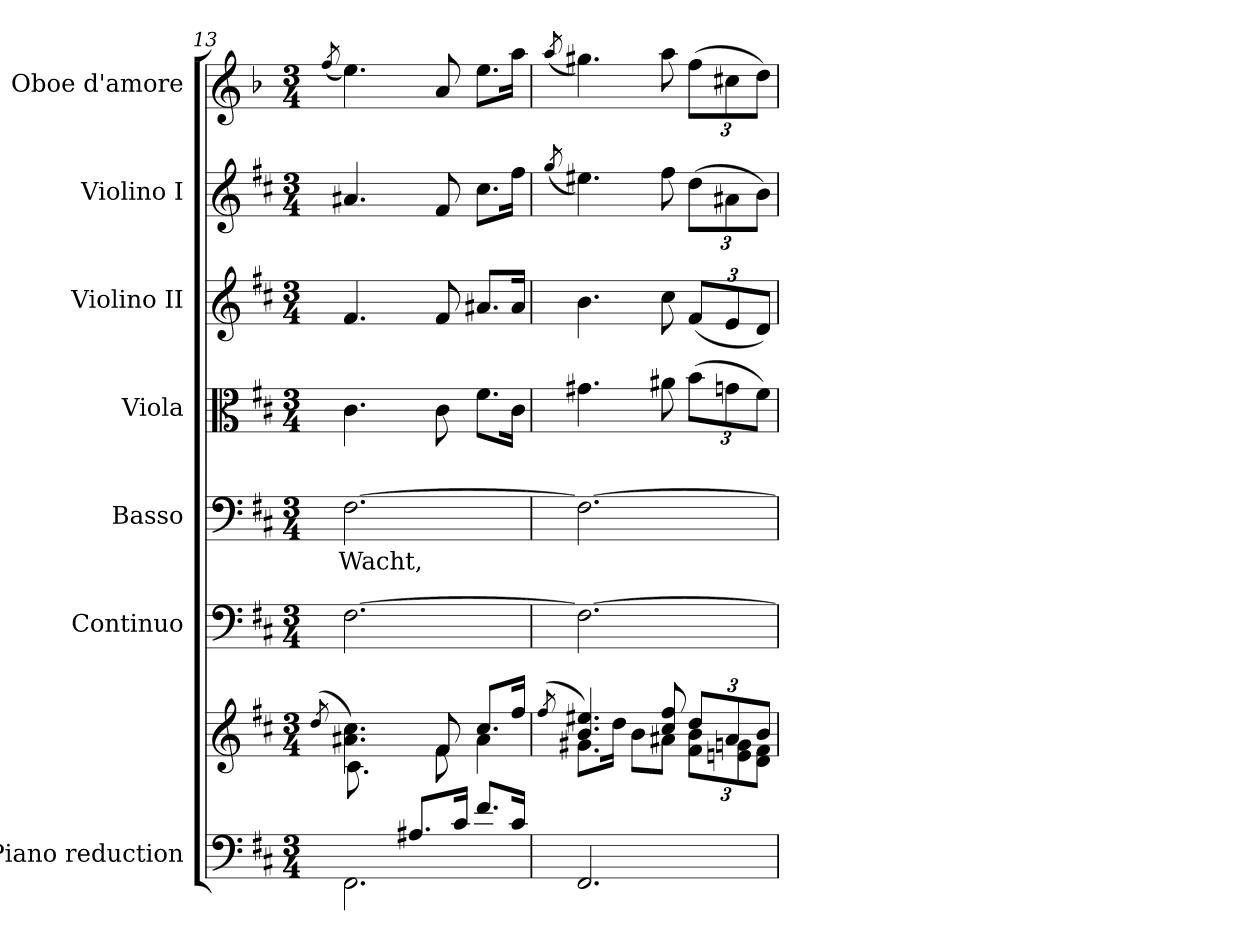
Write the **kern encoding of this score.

**kern	**kern	**dynam	**kern	**kern	**text	**kern	**dynam	**kern	**dynam	**kern	**dynam	**kern	**dynam
*part7	*part7	*part7	*part6	*part5	*part5	*part4	*part4	*part3	*part3	*part2	*part2	*part1	*part1
*staff8	*staff7	*staff7/8	*staff6	*staff5	*staff5	*staff4	*staff4	*staff3	*staff3	*staff2	*staff2	*staff1	*staff1
*I"Piano reduction	*	*	*I"Continuo	*I"Basso	*	*I"Viola	*	*I"Violino II	*	*I"Violino I	*	*I"Oboe d'amore	*
*I'Pno	*	*	*	*	*	*	*	*	*	*	*	*I'Ob	*
!!LO:PB:g=z
*clefF4	*clefG2	*	*clefF4	*clefF4	*	*clefC3	*	*clefG2	*	*clefG2	*	*clefG2	*
*	*	*	*	*	*	*	*	*	*	*	*	*ITrd2c3	*
*k[f#c#]	*k[f#c#]	*	*k[f#c#]	*k[f#c#]	*	*k[f#c#]	*	*k[f#c#]	*	*k[f#c#]	*	*k[f#c#]	*
*M3/4	*M3/4	*	*M3/4	*M3/4	*	*M3/4	*	*M3/4	*	*M3/4	*	*M3/4	*
=13	=13	=13	=13	=13	=13	=13	=13	=13	=13	=13	=13	=13	=13
.	(>8qdd/	.	.	.	.	.	.	.	.	.	.	(<8qdd/	.
*^	*^	*	*	*	*	*	*	*	*	*	*	*	*
*	*	*	*^	*	*	*	*	*	*	*	*	*	*	*	*
!	!	!	!	!	!	!	!	!LO:LY:b	!	!	!	!	!	!	!	!
8.ryy	2.FF#\	4.a#X\ 4.cc#\)	4.ryy	8.c#\L	.	[2.F#\	[2.F#\	Wacht,	4.c#\	.	4.f#/	.	4.a#X/	.	4.cc#\)	.
16F#/Jk	.	.	.	2ryy	.	.	.	.	.	.	.	.	.	.	.	.
8.A#X/L	.	.	.	.	.	.	.	.	.	.	.	.	.	.	.	.
!	!	!	!	!	!LO:DY:b	!	!	!	!	!	!	!	!	!	!	!
!	!	!	!	!	!LO:DY:n=1:b	!	!	!	!	!LO:DY:b	!	!	!	!	!	!
!	!	!	!	!	!	!	!	!	!	!LO:DY:n=1:b	!	!LO:DY:b	!	!	!	!
!	!	!	!	!	!	!	!	!	!	!	!	!LO:DY:n=1:b	!	!LO:DY:b	!	!
!	!	!	!	!	!	!	!	!	!	!	!	!	!	!LO:DY:n=1:b	!	!LO:DY:b
!	!	!	!	!	!	!	!	!	!	!	!	!	!	!	!	!LO:DY:n=1:b
.	.	8f#/	8f#\	.	other-dynamics f	.	.	.	8c#\	other-dynamics f	8f#/	other-dynamics f	8f#/	other-dynamics f	8f#/	other-dynamics f
16c#/Jk	.	.	.	.	.	.	.	.	.	.	.	.	.	.	.	.
8.f#/L	.	8.cc#/L	4a#\	.	.	.	.	.	8.f#\L	.	8.a#X/L	.	8.cc#\L	.	8.cc#\L	.
16c#/Jk	.	16ff#/Jk	.	16ryy	.	.	.	.	16c#\Jk	.	16a#/Jk	.	16ff#\Jk	.	16ff#\Jk	.
*v	*v	*	*	*	*	*	*	*	*	*	*	*	*	*	*	*
*	*v	*v	*v	*	*	*	*	*	*	*	*	*	*	*	*
=14	=14	=14	=14	=14	=14	=14	=14	=14	=14	=14	=14	=14	=14
.	(>8qff#/	.	.	.	.	.	.	.	.	(<8qgg/	.	(<8qff#/	.
*	*^	*	*	*	*	*	*	*	*	*	*	*	*
2.FF#/	4.b/ 4.ee#X/)	8.g#X\L	.	2.F#\_	2.F#\_	.	4.g#X\	.	4.b\	.	4.ee#X\)	.	4.ee#X\)	.
.	.	16dd\Jk	.	.	.	.	.	.	.	.	.	.	.	.
.	.	8b\L	.	.	.	.	.	.	.	.	.	.	.	.
.	8cc#/ 8ff#/	8a#X\J	.	.	.	.	8a#X\	.	8cc#\	.	8ff#\	.	8ff#\	.
*	*Xbrackettup	*	*	*	*	*	*Xbrackettup	*	*Xbrackettup	*	*Xbrackettup	*	*Xbrackettup	*
.	12dd/L	12f#\ 12b\L	.	.	.	.	(>12b\L	.	(<12f#/L	.	(>12dd\L	.	(>12dd\L	.
.	12a#/	12en\ 12gn\	.	.	.	.	12gn\	.	12e/	.	12a#X\	.	12a#X\	.
.	12b/J	12d\ 12f#\J	.	.	.	.	12f#\J)	.	12d/J)	.	12b\J)	.	12b\J)	.
*	*v	*v	*	*	*	*	*	*	*	*	*	*	*	*
=	=	=	=	=	=	=	=	=	=	=	=	=	=
*-	*-	*-	*-	*-	*-	*-	*-	*-	*-	*-	*-	*-	*-
